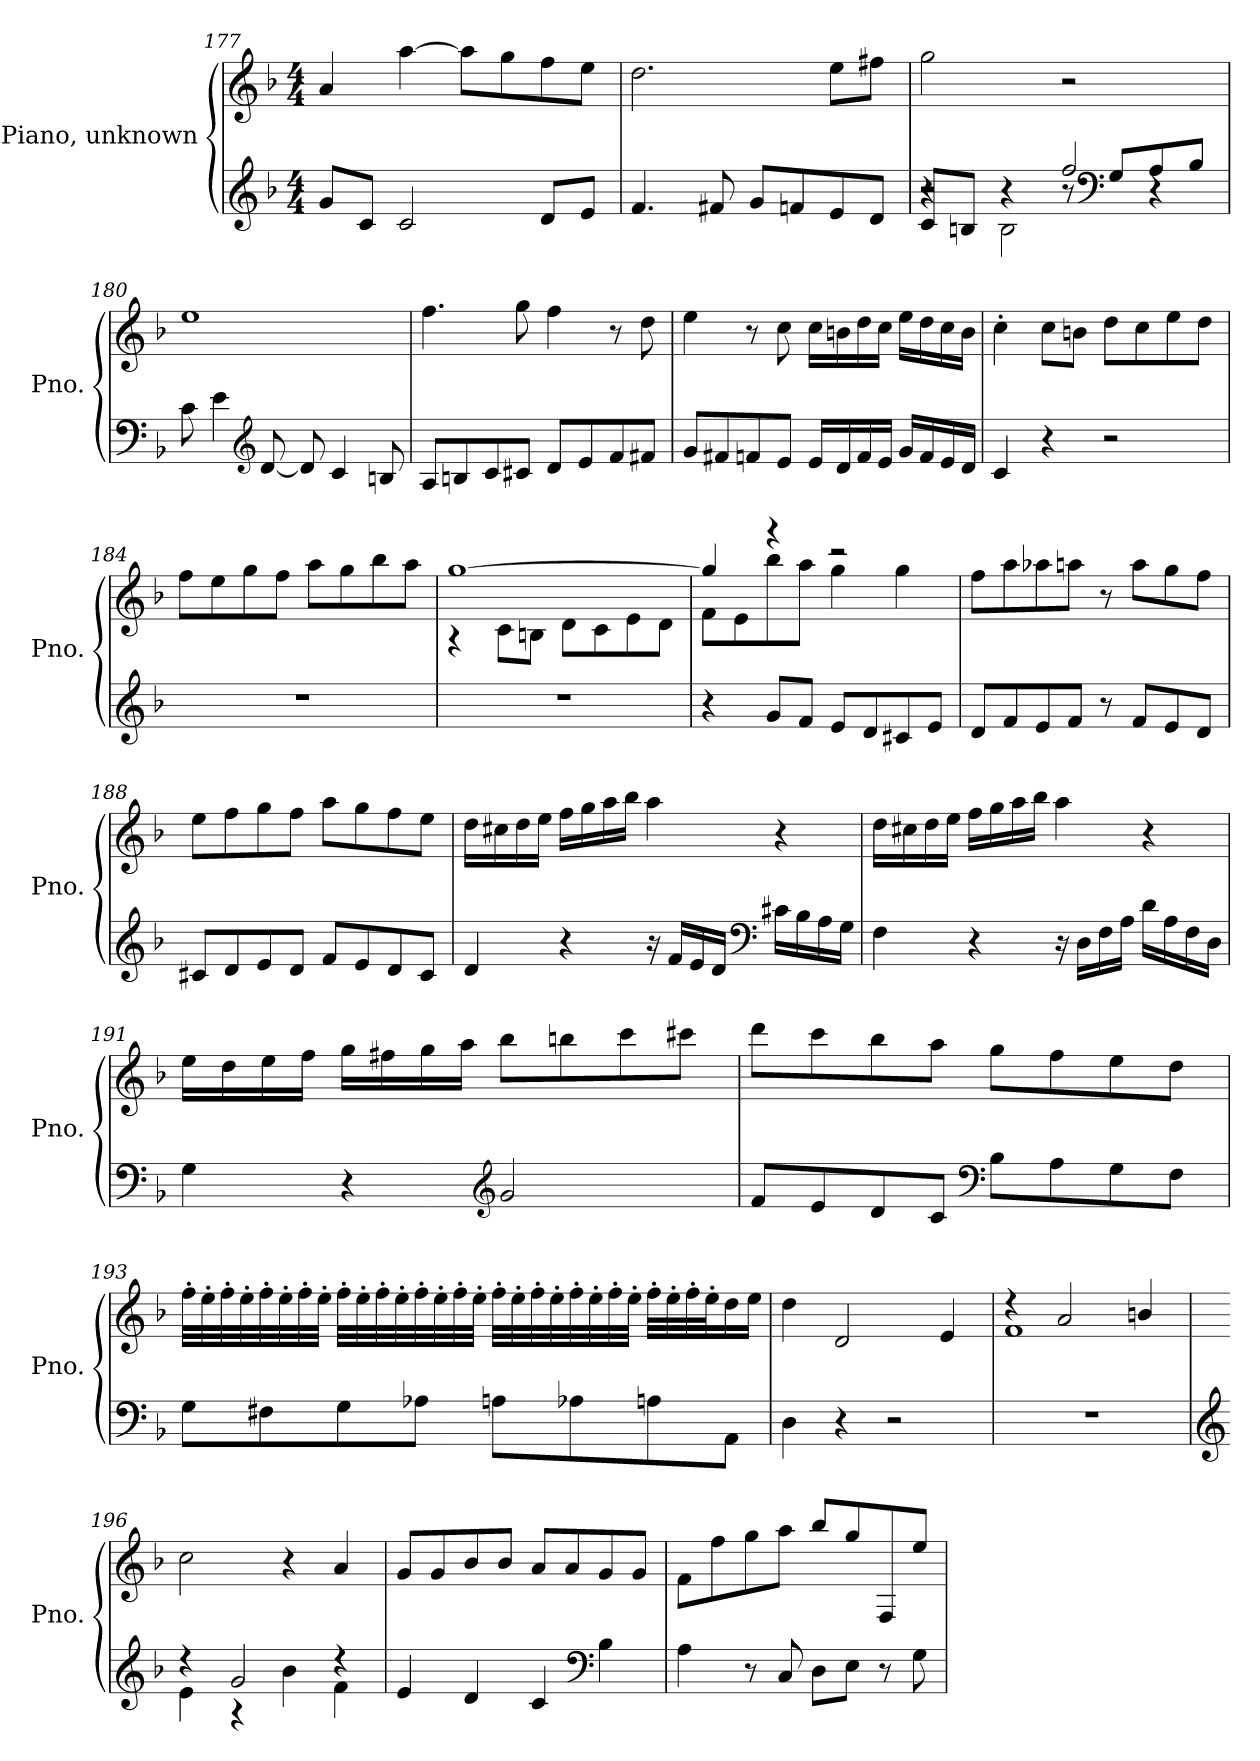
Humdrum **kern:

**kern	**kern
*part1	*part1
*staff2	*staff1
*I"Piano, unknown	*
*I'Pno.	*
*clefG2	*clefG2
*k[b-]	*k[b-]
*M4/4	*M4/4
=177	=177
8g/L	4a/
8c/J	.
2c/	[4aa\
.	8aa\L]
.	8gg\
8d/L	8ff\
8e/J	8ee\J
!!LO:LB:g=z
=178	=178
4.f/	2.dd\
8f#X/	.
8g/L	.
8fn/	.
8e/	8ee\L
8d/J	8ff#X\J
=179	=179
*^	*
*	*^	*
2r	4r	8c/L	2gg\
.	.	8Bn/J	.
.	2B\	4r	.
2ff/	.	8r	2r
*clefF4	*	*	*
.	.	8G/L	.
.	4r	8A/	.
.	.	8B/J	.
*v	*v	*v	*
=180	=180
8c\	1ee
4e\	.
*clefG2	*
[8d/	.
8d/]	.
4c/	.
8Bn/	.
=181	=181
8A/L	4.ff\
8Bn/	.
8c/	.
8c#X/J	8gg\
8d/L	4ff\
8e/	.
8f/	8r
8f#X/J	8dd\
!!LO:LB:g=z
=182	=182
8g/L	4ee\
8f#X/	.
8fn/	8r
8e/J	8cc\
16e/LL	16cc\LL
16d/	16bn\
16f/	16dd\
16e/JJ	16cc\JJ
16g/LL	16ee\LL
16f/	16dd\
16e/	16cc\
16d/JJ	16b\JJ
=183	=183
4c/	4cc'\
4r	8cc\L
.	8bn\J
2r	8dd\L
.	8cc\
.	8ee\
.	8dd\J
=184	=184
1r	8ff\L
.	8ee\
.	8gg\
.	8ff\J
.	8aa\L
.	8gg\
.	8bb-\
.	8aa\J
=185	=185
*	*^
1r	[1gg	4r
.	.	8c\L
.	.	8Bn\J
.	.	8d\L
.	.	8c\
.	.	8e\
.	.	8d\J
!!LO:LB:g=z	!!
=186	=186	=186
4r	4gg/]	8f\L
.	.	8e\
8g/L	4r	8bb-\
8f/J	.	8aa\J
8e/L	2r	4gg\
8d/	.	.
8c#X/	.	4gg\
8e/J	.	.
*	*v	*v
=187	=187
8d/L	8ff\L
8f/	8aa\
8e/	8aa-X\
8f/J	8aan\J
8r	8r
8f/L	8aa\L
8e/	8gg\
8d/J	8ff\J
=188	=188
8c#X/L	8ee\L
8d/	8ff\
8e/	8gg\
8d/J	8ff\J
8f/L	8aa\L
8e/	8gg\
8d/	8ff\
8c#/J	8ee\J
!!LO:LB:g=z
=189	=189
4d/	16dd\LL
.	16cc#X\
.	16dd\
.	16ee\JJ
4r	16ff\LL
.	16gg\
.	16aa\
.	16bb-\JJ
16r	4aa\
16f/LL	.
16e/	.
16d/JJ	.
*clefF4	*
16c#X\LL	4r
16B-\	.
16A\	.
16G\JJ	.
=190	=190
4F\	16dd\LL
.	16cc#X\
.	16dd\
.	16ee\JJ
4r	16ff\LL
.	16gg\
.	16aa\
.	16bb-\JJ
16r	4aa\
16D\LL	.
16F\	.
16A\JJ	.
16d\LL	4r
16A\	.
16F\	.
16D\JJ	.
!!LO:LB:g=z
=191	=191
4G\	16ee\LL
.	16dd\
.	16ee\
.	16ff\JJ
4r	16gg\LL
.	16ff#X\
.	16gg\
.	16aa\JJ
*clefG2	*
2g/	8bb-\L
.	8bbn\
.	8ccc\
.	8ccc#X\J
=192	=192
8f/L	8ddd\L
8e/	8ccc\
8d/	8bb-\
8c/J	8aa\J
*clefF4	*
8B-\L	8gg\L
8A\	8ff\
8G\	8ee\
8F\J	8dd\J
!!LO:PB:g=z
=193	=193
8G\L	32ff'\LLL
.	32ee'\
.	32ff'\
.	32ee'\
8F#X\	32ff'\
.	32ee'\
.	32ff'\
.	32ee'\JJJ
8G\	32ff'\LLL
.	32ee'\
.	32ff'\
.	32ee'\
8A-X\J	32ff'\
.	32ee'\
.	32ff'\
.	32ee'\JJJ
8An\L	32ff'\LLL
.	32ee'\
.	32ff'\
.	32ee'\
8A-X\	32ff'\
.	32ee'\
.	32ff'\
.	32ee'\JJJ
8An\	32ff'\LLL
.	32ee'\
.	32ff'\
.	32ee'\J
8AA\J	16dd\
.	16ee\JJ
=194	=194
4D\	4dd\
4r	2d/
2r	.
.	4e/
=195	=195
*	*^
1r	4r	1f
.	2a/	.
.	4bn/	.
*	*v	*v
=196	=196
*clefG2	*
*^	*
4r	4e\	2cc\
2g/	4r	.
.	4b-\	4r
4r	4f\	4a/
*v	*v	*
!!LO:LB:g=z
=197	=197
4e/	8g/L
.	8g/
4d/	8b-/
.	8b-/J
4c/	8a/L
.	8a/
*clefF4	*
4B-\	8g/
.	8g/J
=198	=198
4A\	8f\L
.	8ff\
8r	8gg\
8C/	8aa\J
8D\L	8bb-/L
8E\J	8gg/
8r	8F/
8G\	8ee/J
=	=
*-	*-
